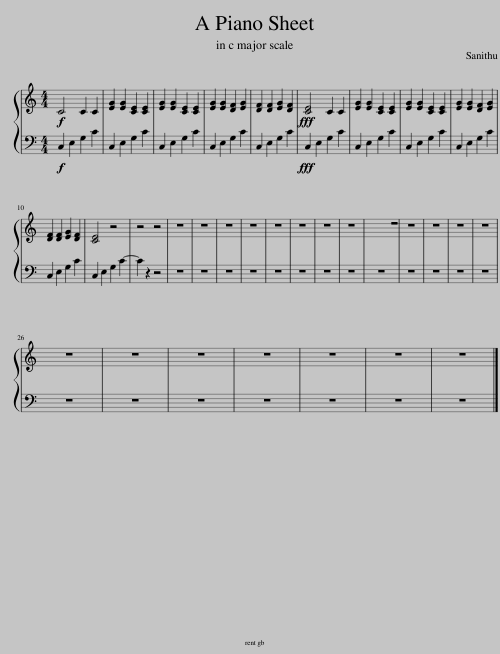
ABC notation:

X:1
%%score { 1 | 2 }
L:1/8
M:4/4
I:linebreak $
K:C
V:1 treble
V:2 bass
V:1
!f! C4 C2 C2 | [EG]2 [EG]2 [CE]2 [CE]2 | [EG]2 [EG]2 [CE]2 [CE]2 | [EG]2 [EG]2 [DF]2 [EG]2 | [DF]2 [DF]2 [EG]2 [DF]2 | %5
!fff! [CE]4 C2 C2 | [EG]2 [EG]2 [CE]2 [CE]2 | [EG]2 [EG]2 [CE]2 [CE]2 | [EG]2 [EG]2 [DF]2 [EG]2 |$ [DF]2 [DF]2 [EG]2 [DF]2 | %10
 [CE]4 z4 | z4 z4 | z8 | z8 | z8 | %15
 z8 | z8 | z8 | z8 | z8 | %20
 z8 | z8 | z8 | z8 | z8 |$ %25
 z8 | z8 | z8 | z8 | z8 | %30
 z8 | z8 |] %32
V:2
!f! C,2 E,2 G,2 C2 | C,2 E,2 G,2 C2 | C,2 E,2 G,2 C2 | C,2 E,2 G,2 C2 | C,2 E,2 G,2 C2 | %5
!fff! C,2 E,2 G,2 C2 | C,2 E,2 G,2 C2 | C,2 E,2 G,2 C2 | C,2 E,2 G,2 C2 |$ C,2 E,2 G,2 C2 | %10
 C,2 E,2 G,2 C2- | C2 z2 z4 | z8 | z8 | z8 | %15
 z8 | z8 | z8 | z8 | z8 | %20
 z8 | z8 | z8 | z8 | z8 |$ %25
 z8 | z8 | z8 | z8 | z8 | %30
 z8 | z8 |] %32
